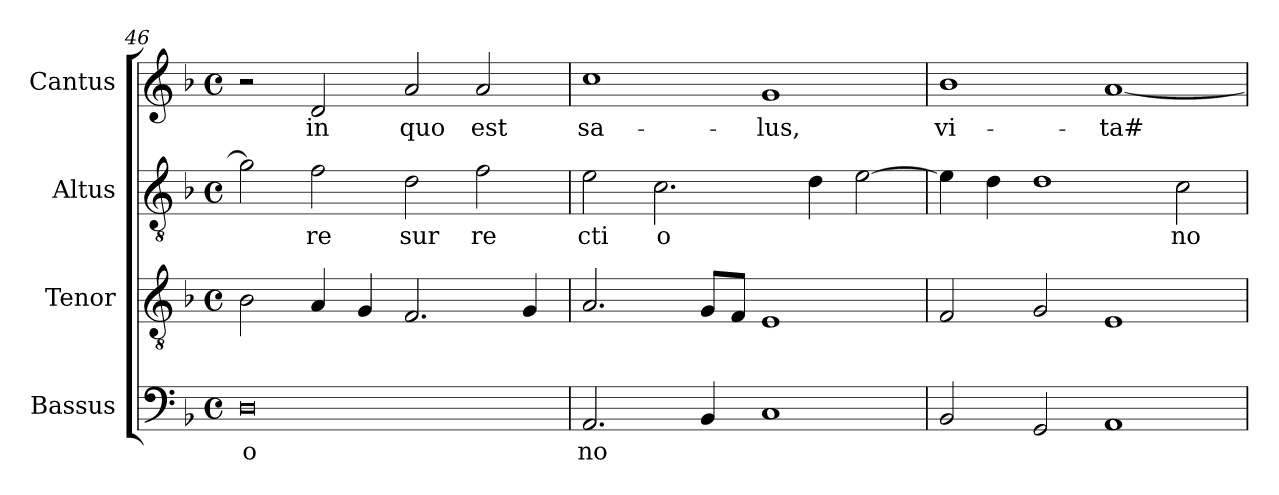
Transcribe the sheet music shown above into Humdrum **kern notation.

**kern	**text	**kern	**kern	**text	**kern	**text
*part4	*part4	*part3	*part2	*part2	*part1	*part1
*staff4	*staff4	*staff3	*staff2	*staff2	*staff1	*staff1
*I"Bassus	*	*I"Tenor	*I"Altus	*	*I"Cantus	*
*clefF4	*	*clefGv2	*clefGv2	*	*clefG2	*
*k[b-]	*	*k[b-]	*k[b-]	*	*k[b-]	*
*F:	*	*F:	*F:	*	*F:	*
*M4/4	*	*M4/4	*M4/4	*	*M4/4	*
*met(c)	*	*met(c)	*met(c)	*	*met(c)	*
=46	=46	=46	=46	=46	=46	=46
!	!LO:LY:b:cj	!	!	!	!	!
0D	o	2B-\	2g\]	.	2r	.
!	!	!	!	!LO:LY:b:cj	!	!LO:LY:b:cj
.	.	4A/	2f\	re	2d/	in
.	.	4G/	.	.	.	.
!	!	!	!	!LO:LY:b:cj	!	!LO:LY:b:cj
.	.	2.F/	2d\	sur	2a/	quo
!	!	!	!	!LO:LY:b:cj	!	!LO:LY:b:cj
.	.	.	2f\	re	2a/	est
.	.	4G/	.	.	.	.
=47	=47	=47	=47	=47	=47	=47
!	!LO:LY:b:cj	!	!	!LO:LY:b:cj	!	!LO:LY:b:cj
2.AA/	no	2.A/	2e\	cti	1cc	sa-
!	!	!	!	!LO:LY:b:cj	!	!
.	.	.	2.c\	o	.	.
4BB-/	.	8G/L	.	.	.	.
.	.	8F/J	.	.	.	.
!	!	!	!	!	!	!LO:LY:b:cj
1C	.	1E	.	.	1g	-lus,
.	.	.	4d\	.	.	.
.	.	.	[>2e\	.	.	.
=48	=48	=48	=48	=48	=48	=48
!	!	!	!	!	!	!LO:LY:b:cj
2BB-/	.	2F/	4e\]	.	1b-	vi-
.	.	.	4d\	.	.	.
2GG/	.	2G/	1d	.	.	.
!	!	!	!	!	!	!LO:LY:b:cj
1AA	.	1E	.	.	[>1a	-ta#
!	!	!	!	!LO:LY:b:cj	!	!
.	.	.	2c\	no	.	.
=	=	=	=	=	=	=
*-	*-	*-	*-	*-	*-	*-
